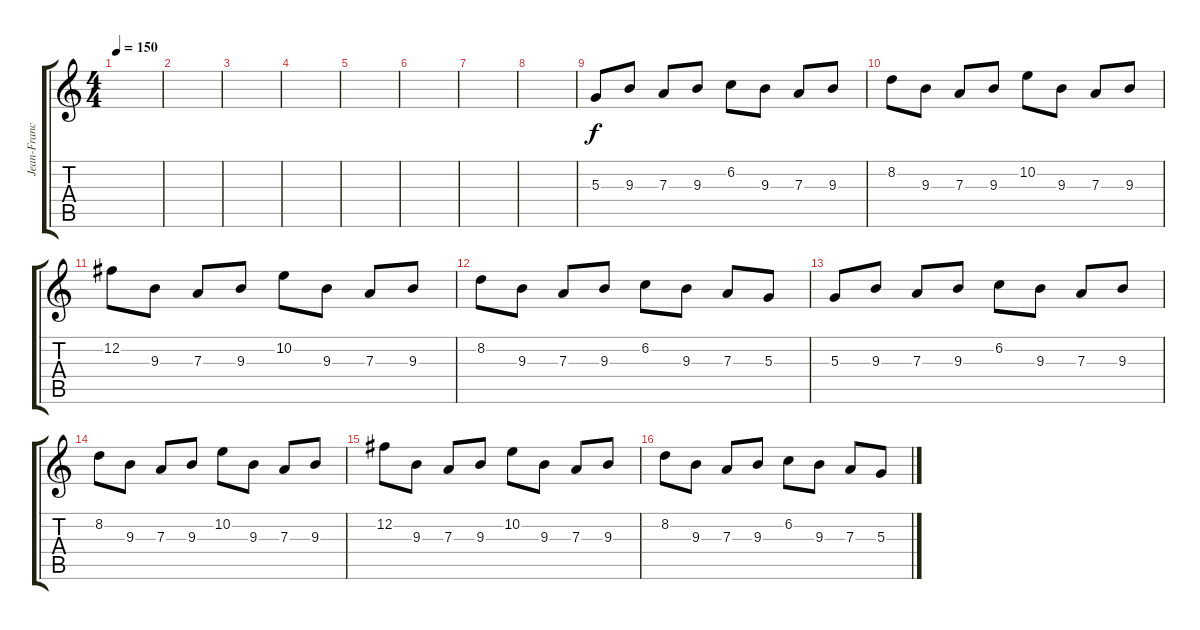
\track ("Jean-Francois Dagenals (Solo)" "Jean-Franc") {instrument distortionguitar}
\staff {score tabs}
\tuning (B3 Gb3 D3 A2 E2 B1) {hide}
\ts (4 4)
\tempo 150
\clef g2
\ks c
|
|
|
|
|
|
|
|
5.3.8 9.3.8 7.3.8 9.3.8 6.2.8 9.3.8 7.3.8 9.3.8 |
8.2.8 9.3.8 7.3.8 9.3.8 10.2.8 9.3.8 7.3.8 9.3.8 |
12.2.8 9.3.8 7.3.8 9.3.8 10.2.8 9.3.8 7.3.8 9.3.8 |
8.2.8 9.3.8 7.3.8 9.3.8 6.2.8 9.3.8 7.3.8 5.3.8 |
5.3.8 9.3.8 7.3.8 9.3.8 6.2.8 9.3.8 7.3.8 9.3.8 |
8.2.8 9.3.8 7.3.8 9.3.8 10.2.8 9.3.8 7.3.8 9.3.8 |
12.2.8 9.3.8 7.3.8 9.3.8 10.2.8 9.3.8 7.3.8 9.3.8 |
8.2.8 9.3.8 7.3.8 9.3.8 6.2.8 9.3.8 7.3.8 5.3.8
